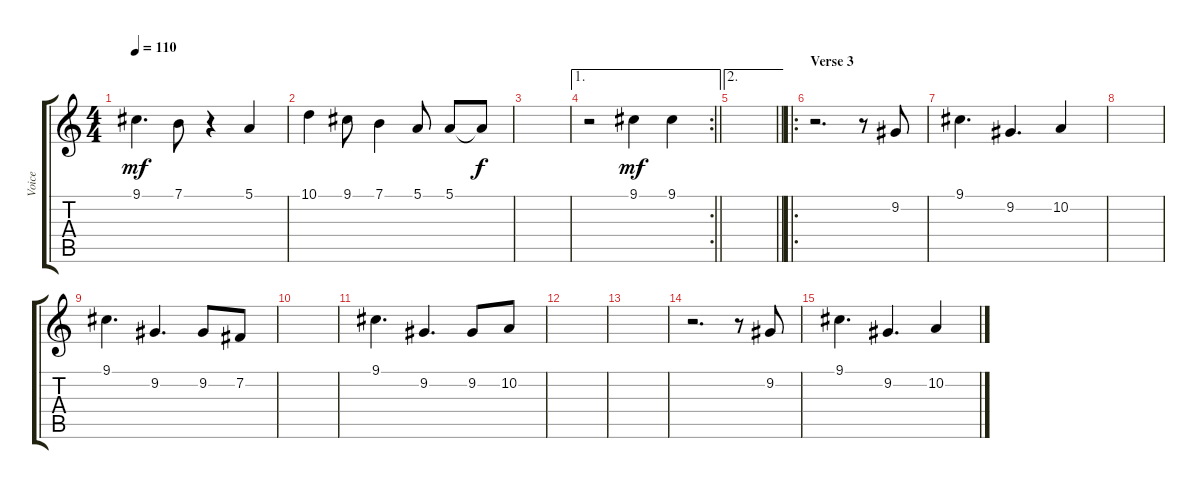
\track ("Voice" "Voice") {instrument lead6voice}
\staff {score tabs}
\tuning (E4 B3 G3 D3 A2 E2) {hide}
\ts (4 4)
\tempo 110
\clef g2
\ks c
9.1.4{d dy mf} 7.1.8 r.4 5.1.4 |
10.1.4 9.1.8 7.1.4 5.1.8 5.1.8 5.1{t}.8{dy f} |
|
\ae 1
\rc 2
\barLineRight lightlight
r.2 9.1.4{dy mf} 9.1.4 |
\ae 2
\barLineRight lightlight
|
\ro
\section ("" "Verse 3")
r.2{d} r.8 9.2.8 |
9.1.4{d} 9.2.4{d} 10.2.4 |
|
9.1.4{d} 9.2.4{d} 9.2.8 7.2.8 |
|
9.1.4{d} 9.2.4{d} 9.2.8 10.2.8 |
|
|
r.2{d} r.8 9.2.8 |
9.1.4{d} 9.2.4{d} 10.2.4
